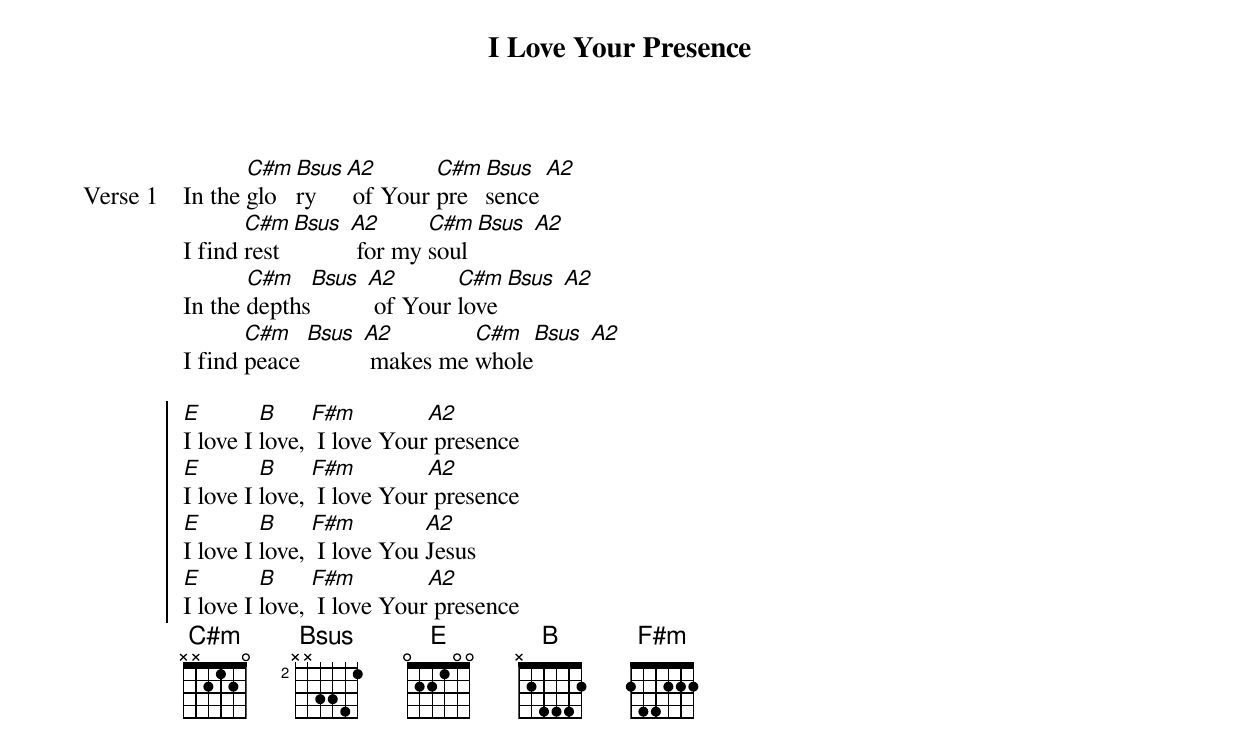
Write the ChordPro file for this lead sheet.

{title: I Love Your Presence}
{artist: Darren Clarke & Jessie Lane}
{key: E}

{start_of_verse: Verse 1}
In the [C#m]glo [Bsus]ry [A2] of Your [C#m]pre [Bsus]sence [A2]
I find [C#m]rest [Bsus] [A2] for my [C#m]soul [Bsus] [A2]
In the [C#m]depths[Bsus] [A2] of Your [C#m]love [Bsus] [A2]
I find [C#m]peace [Bsus] [A2] makes me [C#m]whole[Bsus] [A2]
{end_of_verse}

{start_of_chorus}
[E]I love I [B]love, [F#m] I love Your[A2] presence
[E]I love I [B]love, [F#m] I love Your[A2] presence
[E]I love I [B]love, [F#m] I love You [A2]Jesus
[E]I love I [B]love, [F#m] I love Your[A2] presence
{end_of_chorus}
